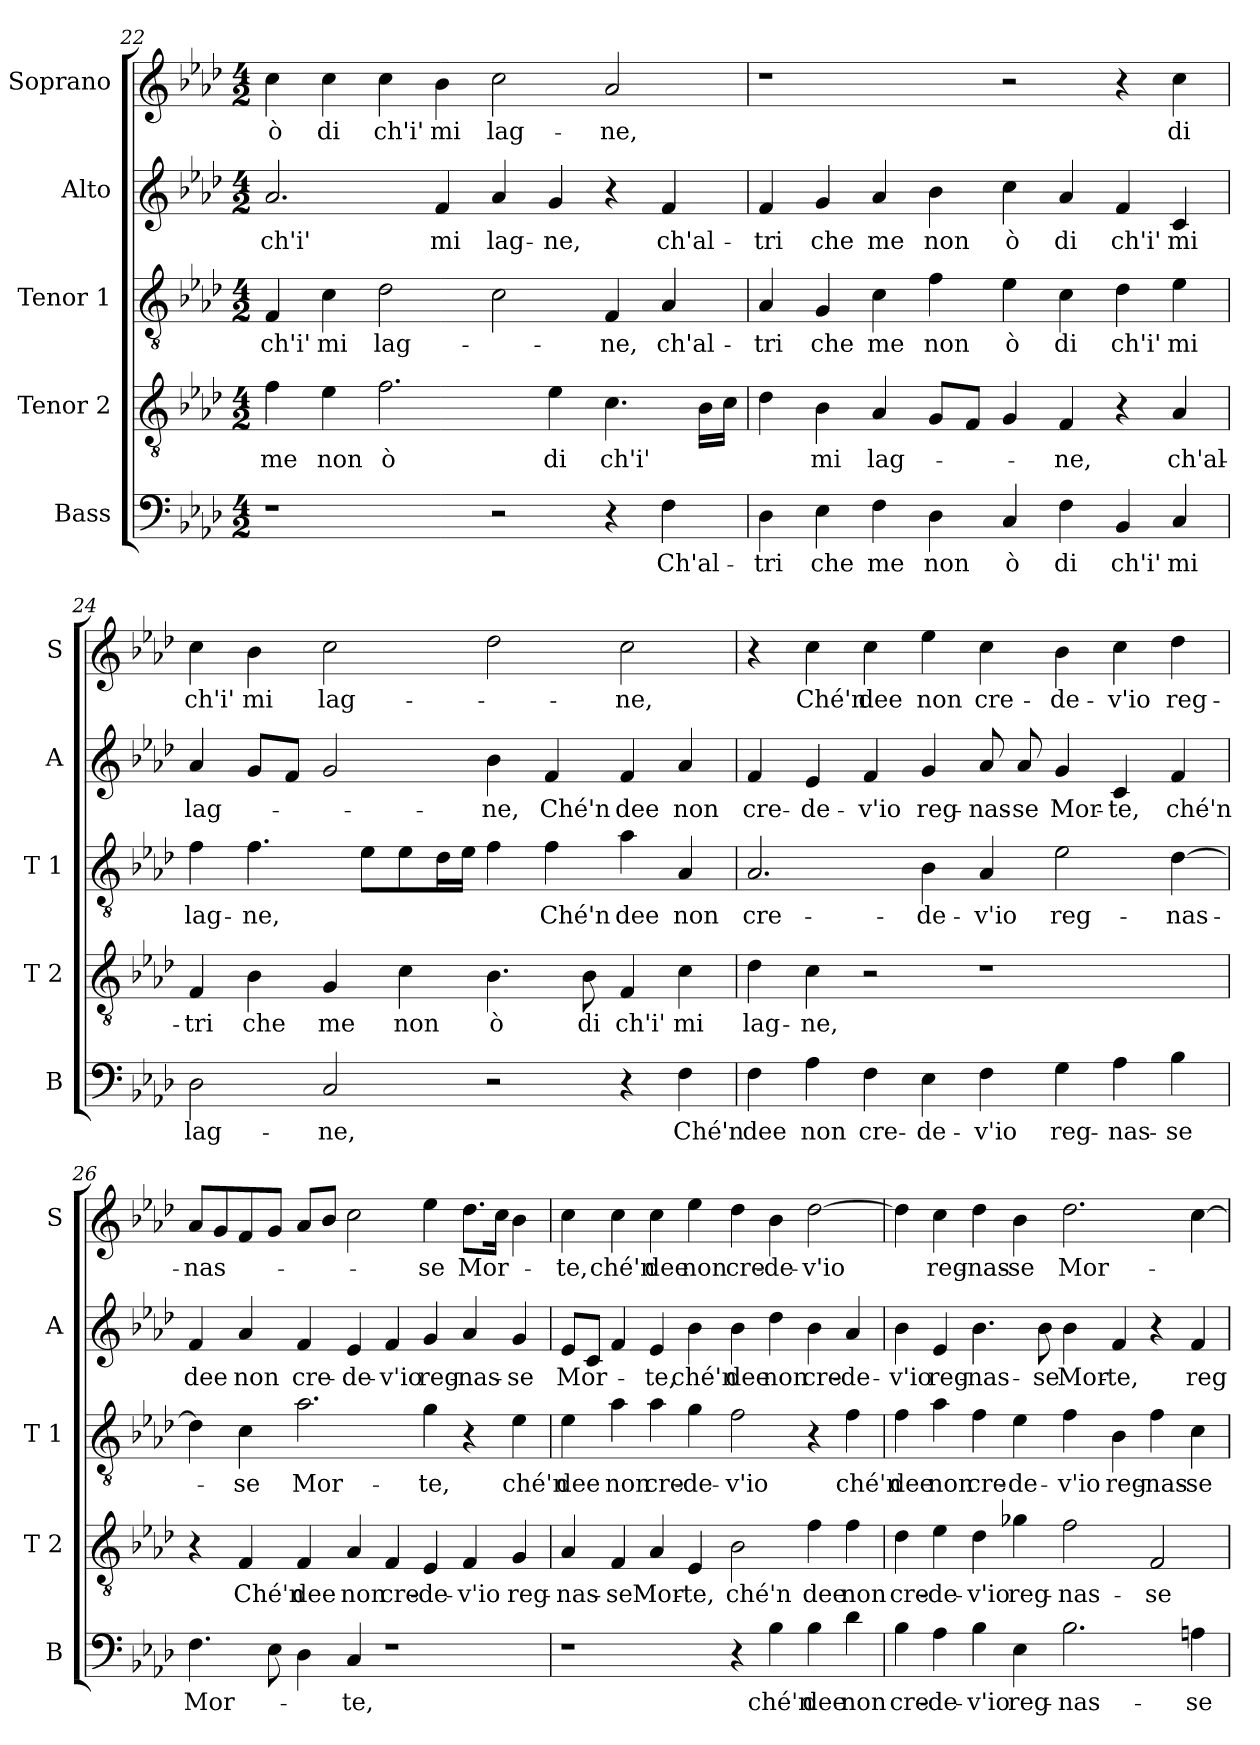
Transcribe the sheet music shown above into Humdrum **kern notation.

**kern	**text	**kern	**text	**kern	**text	**kern	**text	**kern	**text
*part5	*part5	*part4	*part4	*part3	*part3	*part2	*part2	*part1	*part1
*staff5	*staff5	*staff4	*staff4	*staff3	*staff3	*staff2	*staff2	*staff1	*staff1
*I"Bass	*	*I"Tenor 2	*	*I"Tenor 1	*	*I"Alto	*	*I"Soprano	*
*I'B	*	*I'T 2	*	*I'T 1	*	*I'A	*	*I'S	*
*clefF4	*	*clefGv2	*	*clefGv2	*	*clefG2	*	*clefG2	*
*k[b-e-a-d-]	*	*k[b-e-a-d-]	*	*k[b-e-a-d-]	*	*k[b-e-a-d-]	*	*k[b-e-a-d-]	*
*A-:	*	*A-:	*	*A-:	*	*A-:	*	*A-:	*
*M4/2	*	*M4/2	*	*M4/2	*	*M4/2	*	*M4/2	*
=22	=22	=22	=22	=22	=22	=22	=22	=22	=22
!	!	!	!LO:LY:b	!	!LO:LY:b	!	!LO:LY:b	!	!LO:LY:b
1r	.	4f\	me	4F/	ch'i'	2.a-/	ch'i'	4cc\	ò
!	!	!	!LO:LY:b	!	!LO:LY:b	!	!	!	!LO:LY:b
.	.	4e-\	non	4c\	mi	.	.	4cc\	di
!	!	!	!LO:LY:b	!	!LO:LY:b	!	!	!	!LO:LY:b
.	.	2.f\	ò	2d-\	lag-	.	.	4cc\	ch'i'
!	!	!	!	!	!	!	!LO:LY:b	!	!LO:LY:b
.	.	.	.	.	.	4f/	mi	4b-\	mi
!	!	!	!	!	!	!	!LO:LY:b	!	!LO:LY:b
2r	.	.	.	2c\	.	4a-/	lag-	2cc\	lag-
!	!	!	!LO:LY:b	!	!	!	!LO:LY:b	!	!
.	.	4e-\	di	.	.	4g/	-ne,	.	.
!	!	!	!LO:LY:b	!	!LO:LY:b	!	!	!	!LO:LY:b
4r	.	4.c\	ch'i'	4F/	-ne,	4r	.	2a-/	-ne,
!	!LO:LY:b	!	!	!	!LO:LY:b	!	!LO:LY:b	!	!
4F\	Ch'al-	.	.	4A-/	ch'al-	4f/	ch'al-	.	.
.	.	16B-\LL	.	.	.	.	.	.	.
.	.	16c\JJ	.	.	.	.	.	.	.
!!LO:LB:g=z
=23	=23	=23	=23	=23	=23	=23	=23	=23	=23
!	!LO:LY:b	!	!	!	!LO:LY:b	!	!LO:LY:b	!	!
4D-\	-tri	4d-\	.	4A-/	-tri	4f/	-tri	1r	.
!	!LO:LY:b	!	!LO:LY:b	!	!LO:LY:b	!	!LO:LY:b	!	!
4E-\	che	4B-\	mi	4G/	che	4g/	che	.	.
!	!LO:LY:b	!	!LO:LY:b	!	!LO:LY:b	!	!LO:LY:b	!	!
4F\	me	4A-/	lag-	4c\	me	4a-/	me	.	.
!	!LO:LY:b	!	!	!	!LO:LY:b	!	!LO:LY:b	!	!
4D-\	non	8G/L	.	4f\	non	4b-\	non	.	.
.	.	8F/J	.	.	.	.	.	.	.
!	!LO:LY:b	!	!	!	!LO:LY:b	!	!LO:LY:b	!	!
4C/	ò	4G/	.	4e-\	ò	4cc\	ò	2r	.
!	!LO:LY:b	!	!LO:LY:b	!	!LO:LY:b	!	!LO:LY:b	!	!
4F\	di	4F/	-ne,	4c\	di	4a-/	di	.	.
!	!LO:LY:b	!	!	!	!LO:LY:b	!	!LO:LY:b	!	!
4BB-/	ch'i'	4r	.	4d-\	ch'i'	4f/	ch'i'	4r	.
!	!LO:LY:b	!	!LO:LY:b	!	!LO:LY:b	!	!LO:LY:b	!	!LO:LY:b
4C/	mi	4A-/	ch'al-	4e-\	mi	4c/	mi	4cc\	di
=24	=24	=24	=24	=24	=24	=24	=24	=24	=24
!	!LO:LY:b	!	!LO:LY:b	!	!LO:LY:b	!	!LO:LY:b	!	!LO:LY:b
2D-\	lag-	4F/	-tri	4f\	lag-	4a-/	lag-	4cc\	ch'i'
!	!	!	!LO:LY:b	!	!LO:LY:b	!	!	!	!LO:LY:b
.	.	4B-\	che	4.f\	-ne,	8g/L	.	4b-\	mi
.	.	.	.	.	.	8f/J	.	.	.
!	!LO:LY:b	!	!LO:LY:b	!	!	!	!	!	!LO:LY:b
2C/	-ne,	4G/	me	.	.	2g/	.	2cc\	lag-
.	.	.	.	8e-\L	.	.	.	.	.
!	!	!	!LO:LY:b	!	!	!	!	!	!
.	.	4c\	non	8e-\	.	.	.	.	.
.	.	.	.	16d-\L	.	.	.	.	.
.	.	.	.	16e-\JJ	.	.	.	.	.
!	!	!	!LO:LY:b	!	!	!	!LO:LY:b	!	!
2r	.	4.B-\	ò	4f\	.	4b-\	-ne,	2dd-\	.
!	!	!	!	!	!LO:LY:b	!	!LO:LY:b	!	!
.	.	.	.	4f\	Ché'n	4f/	Ché'n	.	.
!	!	!	!LO:LY:b	!	!	!	!	!	!
.	.	8B-\	di	.	.	.	.	.	.
!	!	!	!LO:LY:b	!	!LO:LY:b	!	!LO:LY:b	!	!LO:LY:b
4r	.	4F/	ch'i'	4a-\	dee	4f/	dee	2cc\	-ne,
!	!LO:LY:b	!	!LO:LY:b	!	!LO:LY:b	!	!LO:LY:b	!	!
4F\	Ché'n	4c\	mi	4A-/	non	4a-/	non	.	.
!!LO:PB:g=z
=25	=25	=25	=25	=25	=25	=25	=25	=25	=25
!	!LO:LY:b	!	!LO:LY:b	!	!LO:LY:b	!	!LO:LY:b	!	!
4F\	dee	4d-\	lag-	2.A-/	cre-	4f/	cre-	4r	.
!	!LO:LY:b	!	!LO:LY:b	!	!	!	!LO:LY:b	!	!LO:LY:b
4A-\	non	4c\	-ne,	.	.	4e-/	-de-	4cc\	Ché'n
!	!LO:LY:b	!	!	!	!	!	!LO:LY:b	!	!LO:LY:b
4F\	cre-	2r	.	.	.	4f/	-v'io	4cc\	dee
!	!LO:LY:b	!	!	!	!LO:LY:b	!	!LO:LY:b	!	!LO:LY:b
4E-\	-de-	.	.	4B-\	-de-	4g/	reg-	4ee-\	non
!	!LO:LY:b	!	!	!	!LO:LY:b	!	!LO:LY:b	!	!LO:LY:b
4F\	-v'io	1r	.	4A-/	-v'io	8a-/	-nas-	4cc\	cre-
!	!	!	!	!	!	!	!LO:LY:b	!	!
.	.	.	.	.	.	8a-/	-se	.	.
!	!LO:LY:b	!	!	!	!LO:LY:b	!	!LO:LY:b	!	!LO:LY:b
4G\	reg-	.	.	2e-\	reg-	4g/	Mor-	4b-\	-de-
!	!LO:LY:b	!	!	!	!	!	!LO:LY:b	!	!LO:LY:b
4A-\	-nas-	.	.	.	.	4c/	-te,	4cc\	-v'io
!	!LO:LY:b	!	!	!	!LO:LY:b	!	!LO:LY:b	!	!LO:LY:b
4B-\	-se	.	.	[4d-\	-nas-	4f/	ché'n	4dd-\	reg-
=26	=26	=26	=26	=26	=26	=26	=26	=26	=26
!	!LO:LY:b	!	!	!	!	!	!LO:LY:b	!	!LO:LY:b
4.F\	Mor-	4r	.	4d-\]	.	4f/	dee	8a-/L	-nas-
.	.	.	.	.	.	.	.	8g/	.
!	!	!	!LO:LY:b	!	!LO:LY:b	!	!LO:LY:b	!	!
.	.	4F/	Ché'n	4c\	-se	4a-/	non	8f/	.
8E-\	.	.	.	.	.	.	.	8g/J	.
!	!	!	!LO:LY:b	!	!LO:LY:b	!	!LO:LY:b	!	!
4D-\	.	4F/	dee	2.a-\	Mor-	4f/	cre-	8a-/L	.
.	.	.	.	.	.	.	.	8b-/J	.
!	!LO:LY:b	!	!LO:LY:b	!	!	!	!LO:LY:b	!	!
4C/	-te,	4A-/	non	.	.	4e-/	-de-	2cc\	.
!	!	!	!LO:LY:b	!	!	!	!LO:LY:b	!	!
1r	.	4F/	cre-	.	.	4f/	-v'io	.	.
!	!	!	!LO:LY:b	!	!LO:LY:b	!	!LO:LY:b	!	!LO:LY:b
.	.	4E-/	-de-	4g\	-te,	4g/	reg-	4ee-\	-se
!	!	!	!LO:LY:b	!	!	!	!LO:LY:b	!	!LO:LY:b
.	.	4F/	-v'io	4r	.	4a-/	-nas-	8.dd-\L	Mor-
.	.	.	.	.	.	.	.	16cc\Jk	.
!	!	!	!LO:LY:b	!	!LO:LY:b	!	!LO:LY:b	!	!
.	.	4G/	reg-	4e-\	ché'n	4g/	-se	4b-\	.
!!LO:LB:g=z
=27	=27	=27	=27	=27	=27	=27	=27	=27	=27
!	!	!	!LO:LY:b	!	!LO:LY:b	!	!LO:LY:b	!	!LO:LY:b
1r	.	4A-/	-nas-	4e-\	dee	8e-/L	Mor-	4cc\	-te,
.	.	.	.	.	.	8c/J	.	.	.
!	!	!	!LO:LY:b	!	!LO:LY:b	!	!	!	!LO:LY:b
.	.	4F/	-se	4a-\	non	4f/	.	4cc\	ché'n
!	!	!	!LO:LY:b	!	!LO:LY:b	!	!LO:LY:b	!	!LO:LY:b
.	.	4A-/	Mor-	4a-\	cre-	4e-/	-te,	4cc\	dee
!	!	!	!LO:LY:b	!	!LO:LY:b	!	!LO:LY:b	!	!LO:LY:b
.	.	4E-/	-te,	4g\	-de-	4b-\	ché'n	4ee-\	non
!	!	!	!LO:LY:b	!	!LO:LY:b	!	!LO:LY:b	!	!LO:LY:b
4r	.	2B-\	ché'n	2f\	-v'io	4b-\	dee	4dd-\	cre-
!	!LO:LY:b	!	!	!	!	!	!LO:LY:b	!	!LO:LY:b
4B-\	ché'n	.	.	.	.	4dd-\	non	4b-\	-de-
!	!LO:LY:b	!	!LO:LY:b	!	!	!	!LO:LY:b	!	!LO:LY:b
4B-\	dee	4f\	dee	4r	.	4b-\	cre-	[2dd-\	-v'io
!	!LO:LY:b	!	!LO:LY:b	!	!LO:LY:b	!	!LO:LY:b	!	!
4d-\	non	4f\	non	4f\	ché'n	4a-/	-de-	.	.
=28	=28	=28	=28	=28	=28	=28	=28	=28	=28
!	!LO:LY:b	!	!LO:LY:b	!	!LO:LY:b	!	!LO:LY:b	!	!
4B-\	cre-	4d-\	cre-	4f\	dee	4b-\	-v'io	4dd-\]	.
!	!LO:LY:b	!	!LO:LY:b	!	!LO:LY:b	!	!LO:LY:b	!	!LO:LY:b
4A-\	-de-	4e-\	-de-	4a-\	non	4e-/	reg-	4cc\	reg-
!	!LO:LY:b	!	!LO:LY:b	!	!LO:LY:b	!	!LO:LY:b	!	!LO:LY:b
4B-\	-v'io	4d-\	-v'io	4f\	cre-	4.b-\	-nas-	4dd-\	-nas-
!	!LO:LY:b	!	!LO:LY:b	!	!LO:LY:b	!	!	!	!LO:LY:b
4E-\	reg-	4g-X\	reg-	4e-\	-de-	.	.	4b-\	-se
!	!	!	!	!	!	!	!LO:LY:b	!	!
.	.	.	.	.	.	8b-\	-se	.	.
!	!LO:LY:b	!	!LO:LY:b	!	!LO:LY:b	!	!LO:LY:b	!	!LO:LY:b
2.B-\	-nas-	2f\	-nas-	4f\	-v'io	4b-\	Mor-	2.dd-\	Mor-
!	!	!	!	!	!LO:LY:b	!	!LO:LY:b	!	!
.	.	.	.	4B-\	reg-	4f/	-te,	.	.
!	!	!	!LO:LY:b	!	!LO:LY:b	!	!	!	!
.	.	2F/	-se	4f\	-nas-	4r	.	.	.
!	!LO:LY:b	!	!	!	!LO:LY:b	!	!LO:LY:b	!	!
4An\	-se	.	.	4c\	-se	4f/	reg-	[4cc\	.
=	=	=	=	=	=	=	=	=	=
*-	*-	*-	*-	*-	*-	*-	*-	*-	*-
